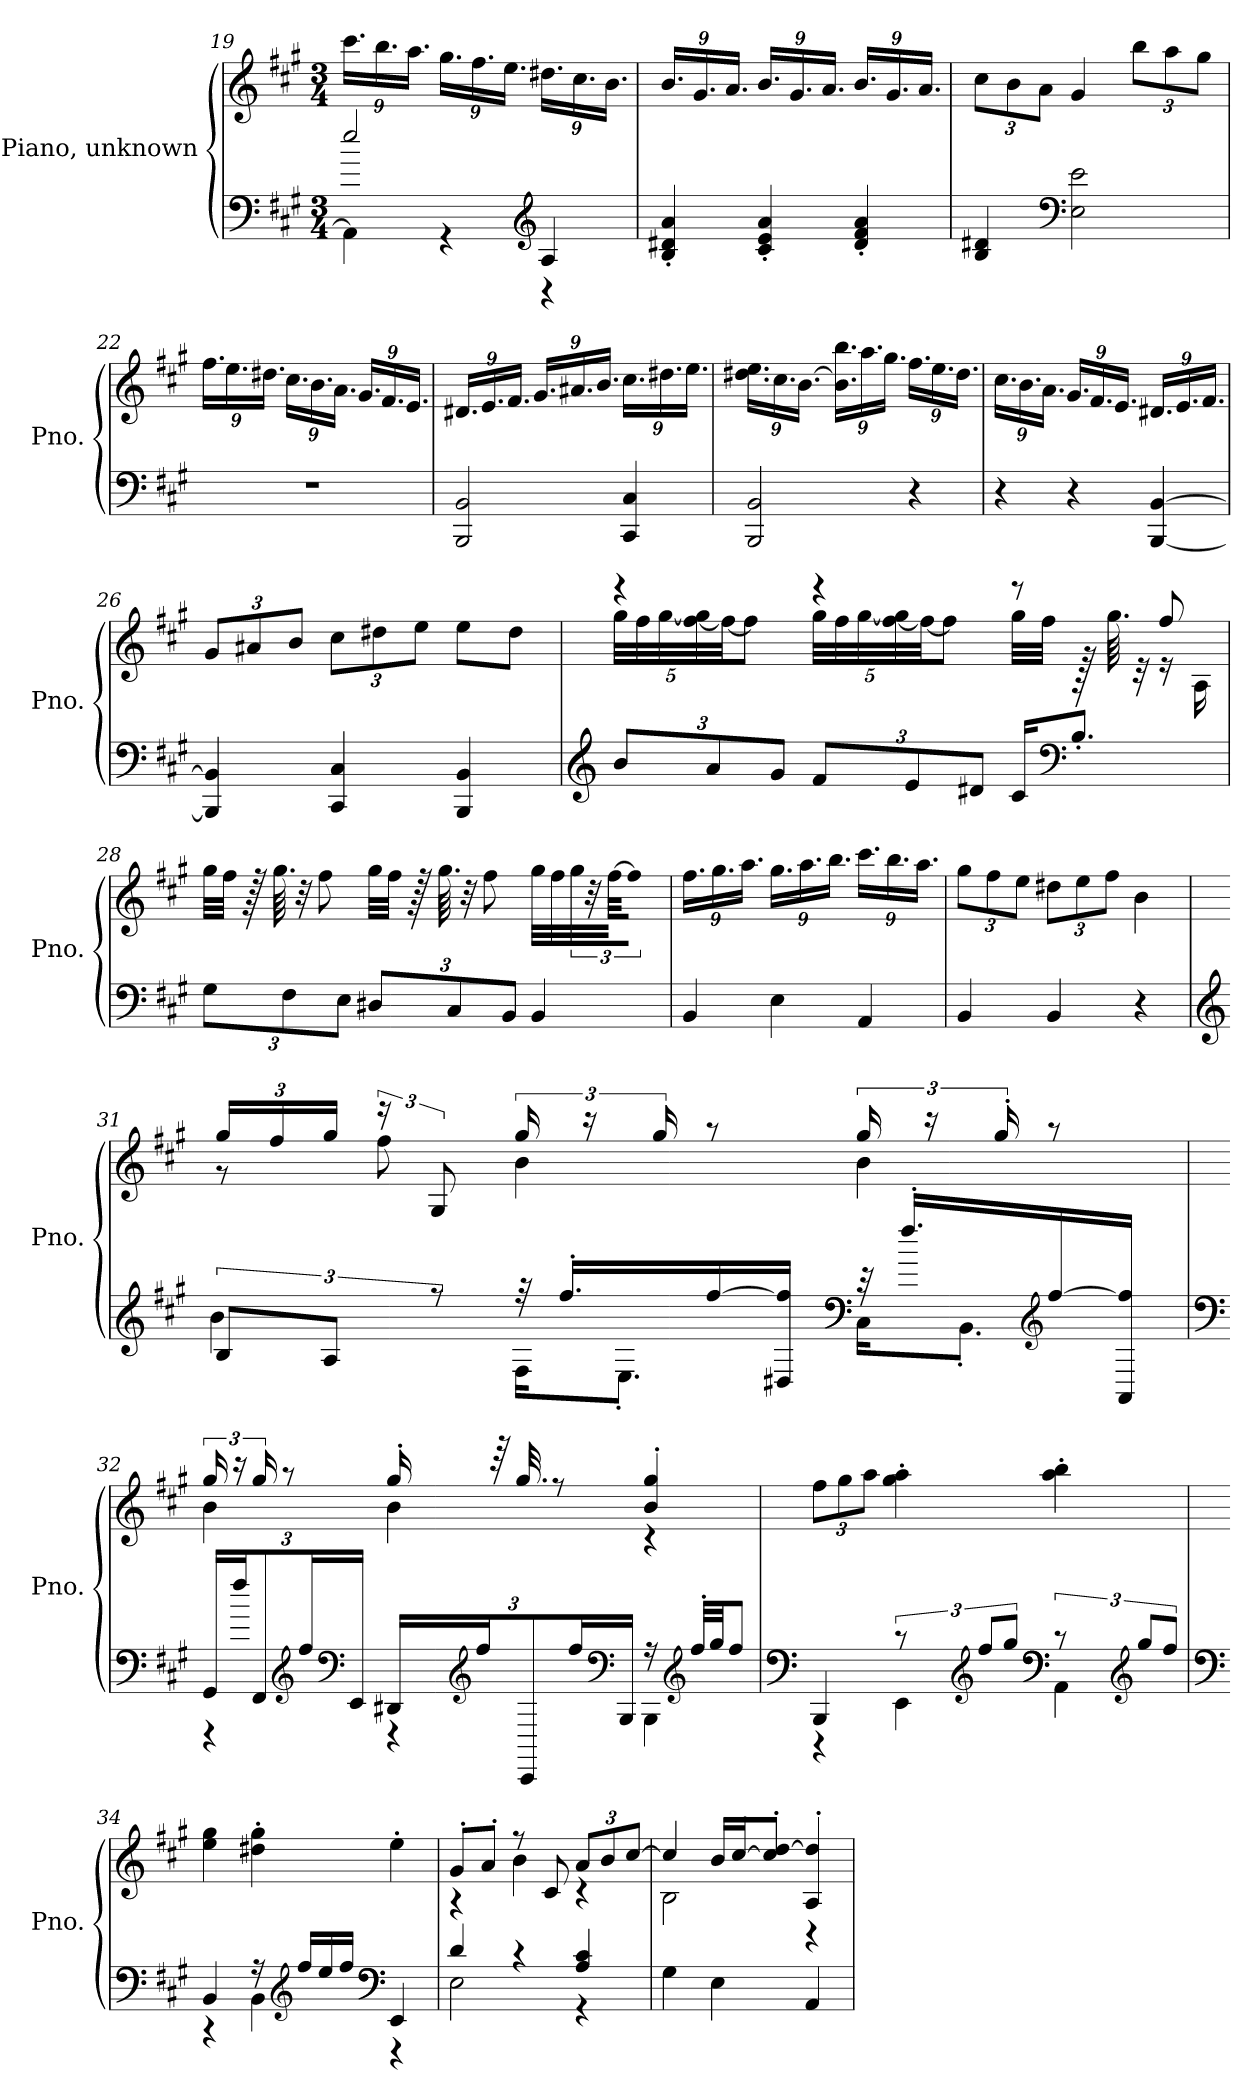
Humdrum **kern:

**kern	**kern
*part1	*part1
*staff2	*staff1
*I"Piano, unknown	*
*I'Pno.	*
*clefF4	*clefG2
*k[f#c#g#]	*k[f#c#g#]
*M3/4	*M3/4
=19	=19
*^	*
*	*	*Xbrackettup
2ee/	4AA\]	18.ccc#\LL
.	.	18.bb\
.	.	18.aa\JJ
.	4r	18.gg#\LL
.	.	18.ff#\
.	.	18.ee\JJ
*clefG2	*	*
4A/	4r	18.dd#X\LL
.	.	18.cc#\
.	.	18.b\JJ
*v	*v	*
=20	=20
4B/' 4d#X/' 4a/'	18.b/LL
.	18.g#/
.	18.a/JJ
4c#/' 4e/' 4a/'	18.b/LL
.	18.g#/
.	18.a/JJ
4d#/' 4f#/' 4a/'	18.b/LL
.	18.g#/
.	18.a/JJ
!!LO:PB:g=z
=21	=21
4B/ 4d#X/	12cc#\L
.	12b\
.	12a\J
*clefF4	*
2E\ 2e\	4g#/
.	12bb\L
.	12aa\
.	12gg#\J
=22	=22
2.r	18.ff#\LL
.	18.ee\
.	18.dd#X\JJ
.	18.cc#\LL
.	18.b\
.	18.a\JJ
.	18.g#/LL
.	18.f#/
.	18.e/JJ
=23	=23
2BBB/ 2BB/	18.d#X/LL
.	18.e/
.	18.f#/JJ
.	18.g#/LL
.	18.a#X/
.	18.b/JJ
4CC#/ 4C#/	18.cc#\LL
.	18.dd#X\
.	18.ee\JJ
!!LO:LB:g=z
=24	=24
2BBB/ 2BB/	18.dd#X\ 18.ee\LL
.	18.cc#\
.	[18.b\JJ
.	18.b\] 18.bb\LL
.	18.aa\
.	18.gg#\JJ
4r	18.ff#\LL
.	18.ee\
.	18.dd#\JJ
=25	=25
4r	18.cc#\LL
.	18.b\
.	18.a\JJ
4r	18.g#/LL
.	18.f#/
.	18.e/JJ
[4BBB/ [4BB/	18.d#X/LL
.	18.e/
.	18.f#/JJ
=26	=26
4BBB/] 4BB/]	12g#/L
.	12a#X/
.	12b/J
4CC#/ 4C#/	12cc#\L
.	12dd#X\
.	12ee\J
4BBB/ 4BB/	8ee\L
.	8dd#\J
!!LO:LB:g=z
=27	=27
*clefG2	*
*Xbrackettup	*
*	*^
12b/L	4r	40gg#\LLL
.	.	40ff#\
.	.	[40gg#\
.	.	[40ff#\ 40gg#\]
12a/	.	.
.	.	40ff#\JJ_
.	.	8ff#\J]
12g#/J	.	.
12f#/L	4r	40gg#\LLL
.	.	40ff#\
.	.	[40gg#\
.	.	[40ff#\ 40gg#\]
12e/	.	.
.	.	40ff#\JJ_
.	.	8ff#\J]
12d#X/J	.	.
16c#/KL	8r	32gg#\LLL
.	.	32ff#\JJJ
*clefF4	*	*
8.B'/J	.	128r
.	.	64.gg#\
.	.	32r
.	8ff#/	16r
.	.	16A\
*	*v	*v
=28	=28
12G#\L	32gg#\LLL
.	32ff#\JJJ
.	128r
.	64.gg#\
12F#\	.
.	32r
.	8ff#\
12E\J	.
12D#X/L	32gg#\LLL
.	32ff#\JJJ
.	128r
.	64.gg#\
12C#/	.
.	32r
.	8ff#\
12BB/J	.
4BB/	32gg#\LLL
.	32ff#\
*	*brackettup
.	48gg#\JJJ
.	48r
.	[48ff#\KKL
.	8ff#\J]
!!LO:LB:g=z
=29	=29
*	*Xbrackettup
4BB/	18.ff#\LL
.	18.gg#\
.	18.aa\JJ
4E\	18.gg#\LL
.	18.aa\
.	18.bb\JJ
4AA/	18.ccc#\LL
.	18.bb\
.	18.aa\JJ
=30	=30
4BB/	12gg#\L
.	12ff#\
.	12ee\J
4BB/	12dd#X\L
.	12ee\
.	12ff#\J
4r	4b\
!!LO:LB:g=z
=31	=31
*clefG2	*
*brackettup	*
*^	*^
12B/L	4b\	24gg#/LL	8r
.	.	24ff#/	.
12A/J	.	24gg#/JJ	.
*	*	*brackettup	*
.	.	24r	8ff#\
12r	.	12G#/	.
32r	16F#\KL	24gg#/	4b\
16.ff#'/LL	.	.	.
.	.	24r	.
.	8.E'\J	.	.
.	.	24gg#/	.
[16ff#/	.	8r	.
16D#X/ 16ff#/]JJ	.	.	.
*clefF4	*	*	*
32r	16C#\KL	24gg#/	4b\
16.ff#'/LL	.	.	.
.	.	24r	.
.	8.BB'\J	.	.
.	.	24gg#'/	.
*clefG2	*	*	*
[16ff#/	.	8r	.
16AA/ 16ff#/]JJ	.	.	.
!!LO:LB:g=z	!!
=32	=32	=32	=32
*clefF4	*	*	*
*Xbrackettup	*	*	*
24GG#/LL	4r	24gg#/	4b\
24ff#/J	.	24r	.
12FF#/	.	24gg#/	.
.	.	8r	.
*clefG2	*	*	*
24ff#/L	.	.	.
*clefF4	*	*	*
24EE/JJ	.	.	.
24DD#X/LL	4r	16gg#'/	4b\
*clefG2	*	*	*
24ff#/J	.	.	.
.	.	64r	.
.	.	32.gg#/	.
12CC#/	.	.	.
.	.	8r	.
24ff#/L	.	.	.
*clefF4	*	*	*
24BBB/JJ	.	.	.
16r	4BBB\	4b/' 4gg#/'	4r
*clefG2	*	*	*
32ff#'/LLL	.	.	.
32gg#/JJ	.	.	.
8ff#/J	.	.	.
*	*	*v	*v
=33	=33	=33
*clefF4	*	*
*	*	*Xbrackettup
4BBB/	4r	12ff#\L
.	.	12gg#\
.	.	12aa\J
*brackettup	*	*
12r	4EE\	4gg#\' 4aa\'
*clefG2	*	*
12ff#/L	.	.
12gg#/J	.	.
*clefF4	*	*
12r	4AA\	4aa\' 4bb\'
*clefG2	*	*
12gg#/L	.	.
12ff#/J	.	.
!!LO:PB:g=z
=34	=34	=34
*clefF4	*	*
4BB/	4r	4ee\ 4gg#\
16r	4BB\	4dd#X\' 4gg#\'
*clefG2	*	*
16ff#/LL	.	.
16ee/	.	.
16ff#/JJ	.	.
*clefF4	*	*
4EE/	4r	4ee'\
=35	=35	=35
*	*	*^
4d/	2E\	8g#'/L	4r
.	.	8a'/J	.
4r	.	8r	4b\
.	.	8c#/	.
4A/ 4c#/	4r	12a/L	4r
.	.	12b/	.
.	.	[12cc#/J	.
*v	*v	*	*
=36	=36	=36
4G#\	4cc#/]	2B\
4E\	16b/LL	.
.	[16cc#'/J	.
.	8cc#/]' [8dd/'J	.
4AA/	4A/' 4dd/]'	4r
*	*v	*v
=	=
*-	*-
